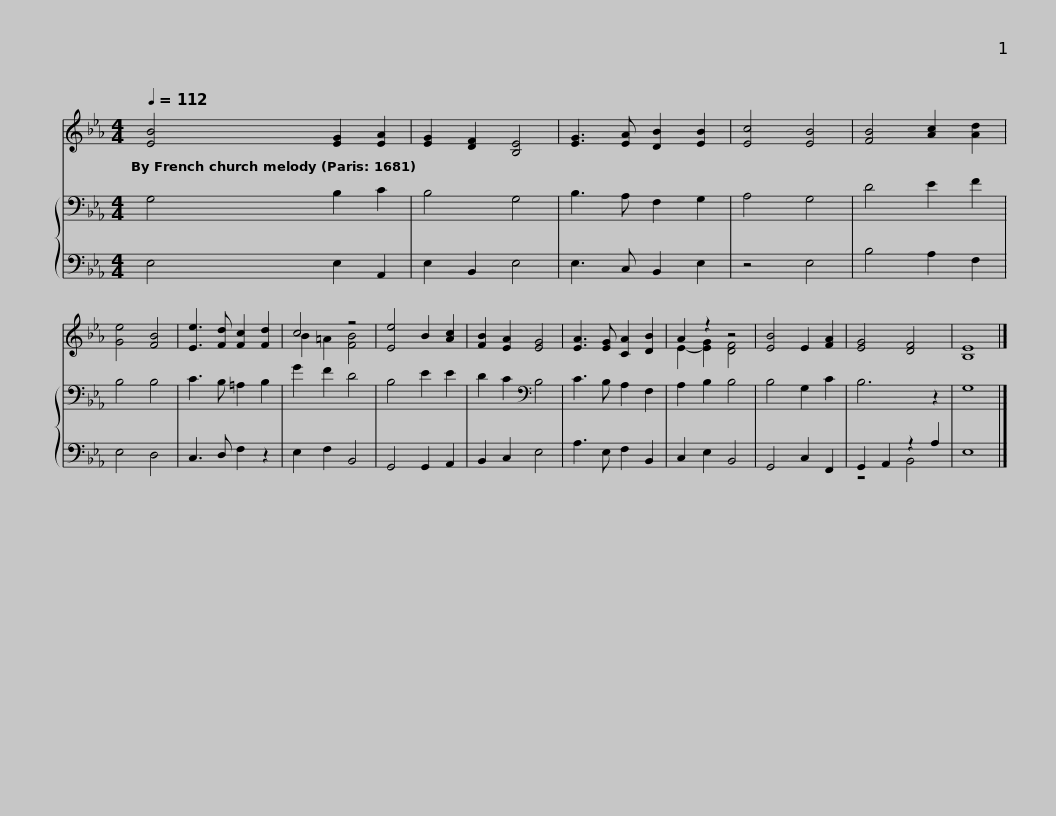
X:1
%%score ( 1 2 ) { 3 | ( 4 5 ) }
L:1/8
Q:1/4=112
M:4/4
I:linebreak $
K:Eb
V:1 treble
V:2 treble
V:3 bass
V:4 bass
V:5 bass
V:1
 [EB]4 [EG]2 [EA]2 | [EG]2 [DF]2 [B,E]4 | [EG]3 [EA] [DB]2 [EB]2 | [Ec]4 [EB]4 |$ [FB]4 [Ac]2 [Ad]2 | %5
 [Ge]4 [FB]4 | [Ee]3 [Fd] [Fc]2 [Fd]2 | c4 z4 | [Ee]4 B2 [Ac]2 | [FB]2 [EA]2 [EG]4 | %10
 [EA]3 [EG] [CA]2 [DB]2 | A2 z2 z4 | [EB]4 E2 [FA]2 |$ [EG]4 [DF]4 | [B,E]8 |] %15
V:2
 x8 | x8 | x8 | x8 |$ x8 | %5
 x8 | x8 | B2 =A2 [FB]4 | x8 | x8 | %10
 x8 | E2- [EG]2 [DF]4 | x8 |$ x8 | x8 |] %15
V:3
 G,4 B,2 C2 | B,4 G,4 | B,3 A, F,2 G,2 | A,4 G,4 |$ D4 E2 F2 | %5
 B,4 B,4 | C3 B, =A,2 B,2 | G2 F2 D4 | B,4 E2 E2 | D2 C2[K:bass] B,4 | %10
 C3 B, A,2 F,2 | A,2 B,2 B,4 | B,4 G,2 C2 |$ B,6 z2 | G,8 |] %15
V:4
 E,4 E,2 A,,2 | E,2 B,,2 E,4 | E,3 C, B,,2 E,2 | z4 E,4 |$ B,4 A,2 F,2 | %5
 E,4 D,4 | C,3 D, F,2 z2 | E,2 F,2 B,,4 | G,,4 G,,2 A,,2 | B,,2 C,2 E,4 | %10
 A,3 E, F,2 B,,2 | C,2 E,2 B,,4 | G,,4 C,2 F,,2 |$ G,,2 A,,2 z2 A,2 | E,8 |] %15
V:5
 x8 | x8 | x8 | x8 |$ x8 | %5
 x8 | x8 | x8 | x8 | x8 | %10
 x8 | x8 | x8 |$ z4 B,,4 | x8 |] %15
